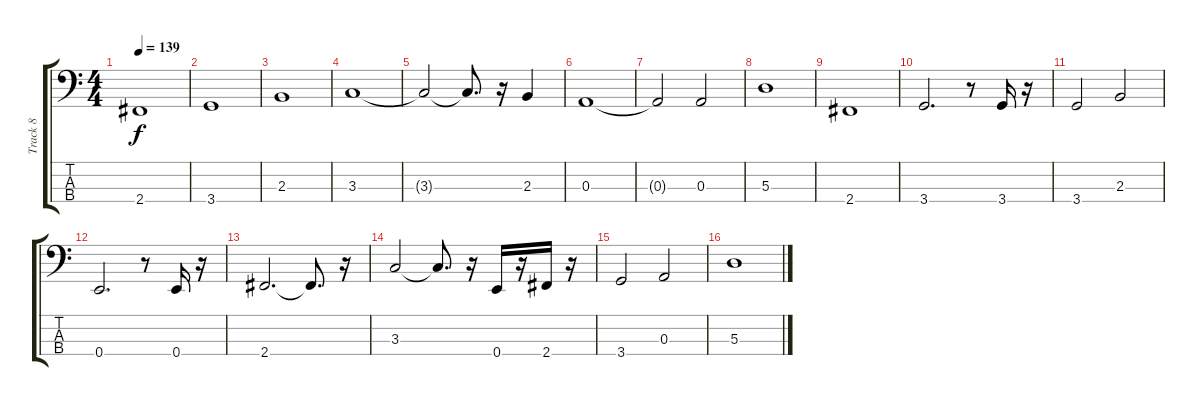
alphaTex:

\track ("Track 8" "Track 8") {instrument fretlessbass}
\staff {score tabs}
\tuning (G2 D2 A1 E1) {hide}
\ts (4 4)
\tempo 139
\clef f4
\ks c
2.4.1{dy f} |
3.4.1 |
2.3.1 |
3.3.1 |
3.3{t}.2 3.3{t}.8{d} r.16 2.3.4 |
0.3.1 |
0.3{t}.2 0.3.2 |
5.3.1 |
2.4.1 |
3.4.2{d} r.8 3.4.16 r.16 |
3.4.2 2.3.2 |
0.4.2{d} r.8 0.4.16 r.16 |
2.4.2{d} 2.4{t}.8{d} r.16 |
3.3.2 3.3{t}.8{d} r.16 0.4.16 r.16 2.4.16 r.16 |
3.4.2 0.3.2 |
5.3.1
